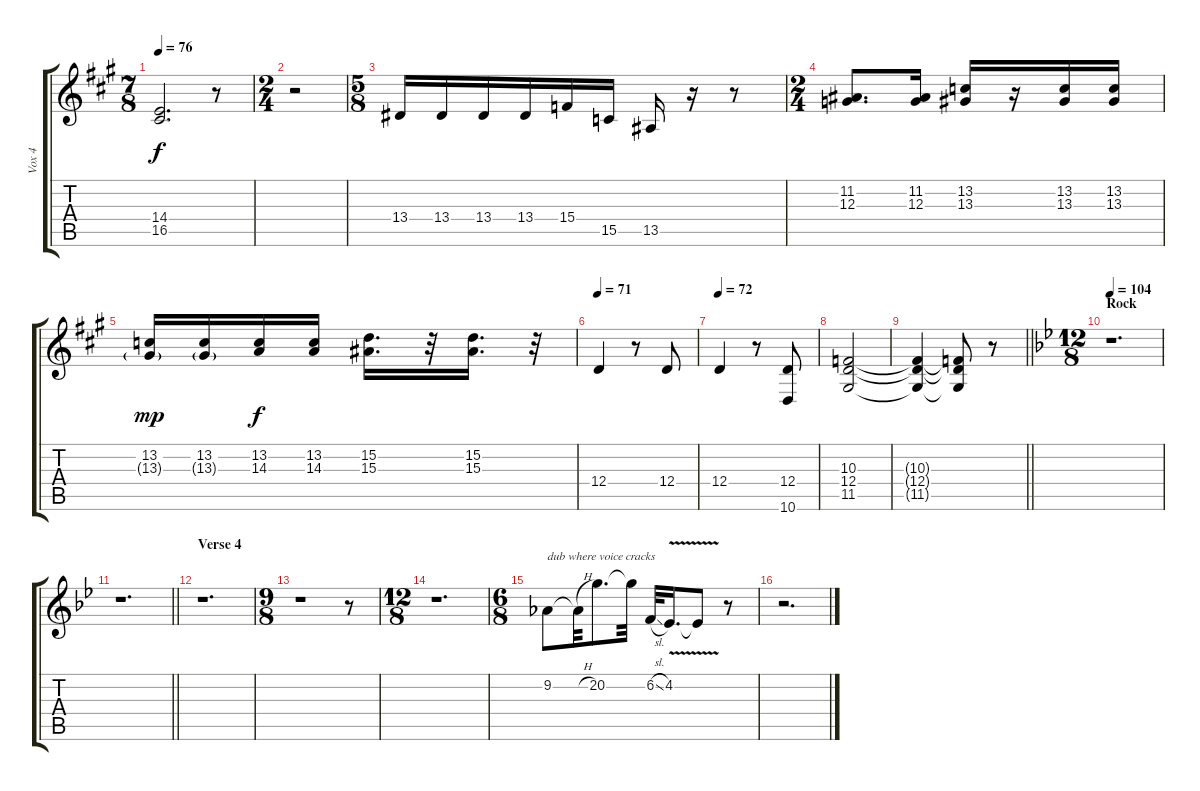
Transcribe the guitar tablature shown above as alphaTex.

\track ("Vox 4" "Vox 4") {instrument altosax}
\staff {score tabs}
\tuning (E4 B3 G3 D3 A2 E2) {hide}
\ts (7 8)
\tempo 76
\clef g2
\ks a
(14.4{t} 16.5{t}).2{d dy f volume 4} r.8{volume 8} |
\ts (2 4)
r.2 |
\ts (5 8)
13.4.16 13.4.16 13.4.16 13.4.16 15.4.16 15.5.16 13.5.16 r.16 r.8 |
\ts (2 4)
(11.2 12.3).8{d} (11.2 12.3).16 (13.2 13.3).16 r.16 (13.2 13.3).16 (13.2 13.3).16 |
(13.2 13.3{g}).16{dy mp} (13.2 13.3{g}).16 (13.2 14.3).16{dy f} (13.2 14.3).16 (15.2 15.3).16{d} r.32 (15.2 15.3).16{d} r.32 |
\tempo 71
12.4.4 r.8 12.4.8 |
\tempo 72
12.4.4 r.8 (12.4 10.6).8 |
(10.3 12.4 11.5).2 |
\barLineRight lightlight
(10.3{t} 12.4{t} 11.5{t}).4 (10.3{t} 12.4{t} 11.5{t}).8 r.8 |
\ts (12 8)
\section ("" "Rock")
\tempo 105
\tempo 104
\ks bb
r.1{d} |
\barLineRight lightlight
r.1{d} |
\section ("" "Verse 4")
r.1{d} |
\ts (9 8)
r.1 r.8 |
\ts (12 8)
r.1{d} |
\ts (6 8)
9.2.8{txt "dub where voice cracks"} 9.2{h t}.32 20.2.8{d} 20.2{t}.32 6.2{sl}.32 4.2{v}.16{d} 4.2{t}.8 r.8 |
r.2{d}
